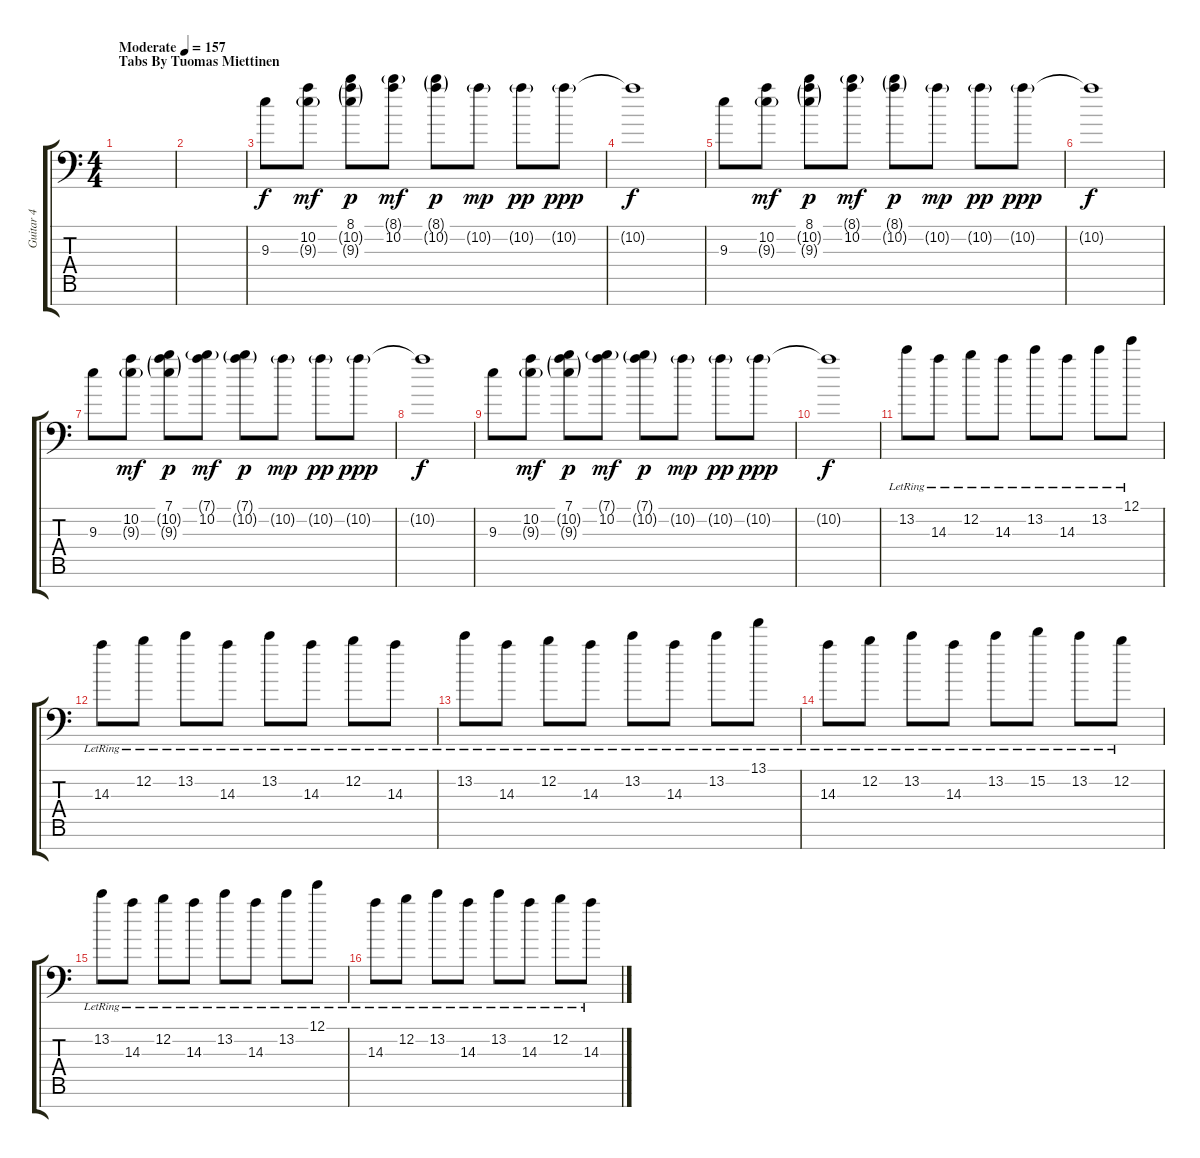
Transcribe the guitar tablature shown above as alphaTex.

\track ("Guitar 4" "Guitar 4") {instrument electricguitarclean}
\staff {score tabs}
\tuning (E4 B3 G3 D3 A2 E2 C-1) {hide}
\ts (4 4)
\section ("" "Tabs By Tuomas Miettinen")
\tempo (157 "Moderate")
\clef f4
\ks c
|
|
9.3.8 (10.2 9.3{g}).8{dy mf} (8.1 10.2{g} 9.3{g}).8{dy p} (8.1{g} 10.2).8{dy mf} (8.1{g} 10.2{g}).8{dy p} 10.2{g}.8{dy mp} 10.2{g}.8{dy pp} 10.2{g}.8{dy ppp} |
10.2{t}.1{dy f} |
9.3.8 (10.2 9.3{g}).8{dy mf} (8.1 10.2{g} 9.3{g}).8{dy p} (8.1{g} 10.2).8{dy mf} (8.1{g} 10.2{g}).8{dy p} 10.2{g}.8{dy mp} 10.2{g}.8{dy pp} 10.2{g}.8{dy ppp} |
10.2{t}.1{dy f} |
9.3.8 (10.2 9.3{g}).8{dy mf} (7.1 10.2{g} 9.3{g}).8{dy p} (7.1{g} 10.2).8{dy mf} (7.1{g} 10.2{g}).8{dy p} 10.2{g}.8{dy mp} 10.2{g}.8{dy pp} 10.2{g}.8{dy ppp} |
10.2{t}.1{dy f} |
9.3.8 (10.2 9.3{g}).8{dy mf} (7.1 10.2{g} 9.3{g}).8{dy p} (7.1{g} 10.2).8{dy mf} (7.1{g} 10.2{g}).8{dy p} 10.2{g}.8{dy mp} 10.2{g}.8{dy pp} 10.2{g}.8{dy ppp} |
10.2{t}.1{dy f} |
13.2{lr}.8 14.3{lr}.8 12.2{lr}.8 14.3{lr}.8 13.2{lr}.8 14.3{lr}.8 13.2{lr}.8 12.1{lr}.8 |
14.3{lr}.8 12.2{lr}.8 13.2{lr}.8 14.3{lr}.8 13.2{lr}.8 14.3{lr}.8 12.2{lr}.8 14.3{lr}.8 |
13.2{lr}.8 14.3{lr}.8 12.2{lr}.8 14.3{lr}.8 13.2{lr}.8 14.3{lr}.8 13.2{lr}.8 13.1{lr}.8 |
14.3{lr}.8 12.2{lr}.8 13.2{lr}.8 14.3{lr}.8 13.2{lr}.8 15.2{lr}.8 13.2{lr}.8 12.2{lr}.8 |
13.2{lr}.8 14.3{lr}.8 12.2{lr}.8 14.3{lr}.8 13.2{lr}.8 14.3{lr}.8 13.2{lr}.8 12.1{lr}.8 |
14.3{lr}.8 12.2{lr}.8 13.2{lr}.8 14.3{lr}.8 13.2{lr}.8 14.3{lr}.8 12.2{lr}.8 14.3{lr}.8
